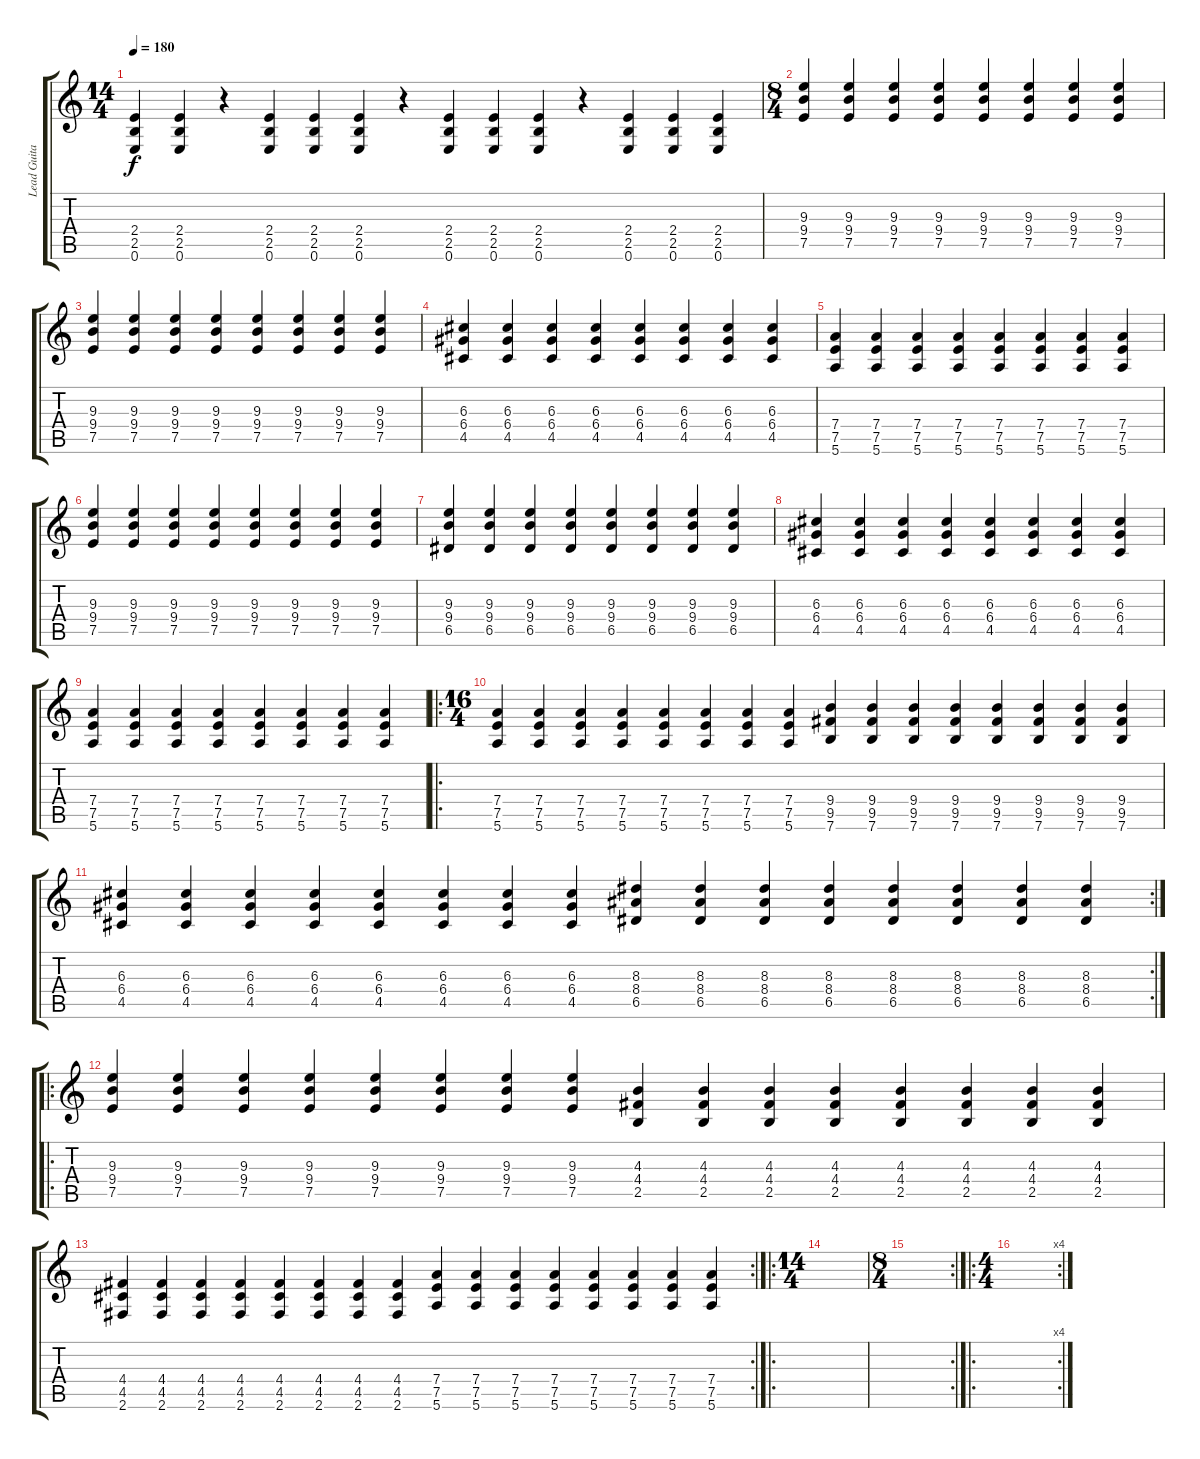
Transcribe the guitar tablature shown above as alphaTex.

\track ("Lead Guitar" "Lead Guita") {instrument electricguitarclean}
\staff {score tabs}
\tuning (E4 B3 G3 D3 A2 E2) {hide}
\ts (14 4)
\tempo 180
\clef g2
\ks c
(2.4 2.5 0.6).4{dy f} (2.4 2.5 0.6).4 r.4 (2.4 2.5 0.6).4 (2.4 2.5 0.6).4 (2.4 2.5 0.6).4 r.4 (2.4 2.5 0.6).4 (2.4 2.5 0.6).4 (2.4 2.5 0.6).4 r.4 (2.4 2.5 0.6).4 (2.4 2.5 0.6).4 (2.4 2.5 0.6).4 |
\ts (8 4)
(9.3 9.4 7.5).4 (9.3 9.4 7.5).4 (9.3 9.4 7.5).4 (9.3 9.4 7.5).4 (9.3 9.4 7.5).4 (9.3 9.4 7.5).4 (9.3 9.4 7.5).4 (9.3 9.4 7.5).4 |
(9.3 9.4 7.5).4 (9.3 9.4 7.5).4 (9.3 9.4 7.5).4 (9.3 9.4 7.5).4 (9.3 9.4 7.5).4 (9.3 9.4 7.5).4 (9.3 9.4 7.5).4 (9.3 9.4 7.5).4 |
(6.3 6.4 4.5).4 (6.3 6.4 4.5).4 (6.3 6.4 4.5).4 (6.3 6.4 4.5).4 (6.3 6.4 4.5).4 (6.3 6.4 4.5).4 (6.3 6.4 4.5).4 (6.3 6.4 4.5).4 |
(7.4 7.5 5.6).4 (7.4 7.5 5.6).4 (7.4 7.5 5.6).4 (7.4 7.5 5.6).4 (7.4 7.5 5.6).4 (7.4 7.5 5.6).4 (7.4 7.5 5.6).4 (7.4 7.5 5.6).4 |
(9.3 9.4 7.5).4 (9.3 9.4 7.5).4 (9.3 9.4 7.5).4 (9.3 9.4 7.5).4 (9.3 9.4 7.5).4 (9.3 9.4 7.5).4 (9.3 9.4 7.5).4 (9.3 9.4 7.5).4 |
(9.3 9.4 6.5).4 (9.3 9.4 6.5).4 (9.3 9.4 6.5).4 (9.3 9.4 6.5).4 (9.3 9.4 6.5).4 (9.3 9.4 6.5).4 (9.3 9.4 6.5).4 (9.3 9.4 6.5).4 |
(6.3 6.4 4.5).4 (6.3 6.4 4.5).4 (6.3 6.4 4.5).4 (6.3 6.4 4.5).4 (6.3 6.4 4.5).4 (6.3 6.4 4.5).4 (6.3 6.4 4.5).4 (6.3 6.4 4.5).4 |
(7.4 7.5 5.6).4 (7.4 7.5 5.6).4 (7.4 7.5 5.6).4 (7.4 7.5 5.6).4 (7.4 7.5 5.6).4 (7.4 7.5 5.6).4 (7.4 7.5 5.6).4 (7.4 7.5 5.6).4 |
\ro
\ts (16 4)
(7.4 7.5 5.6).4 (7.4 7.5 5.6).4 (7.4 7.5 5.6).4 (7.4 7.5 5.6).4 (7.4 7.5 5.6).4 (7.4 7.5 5.6).4 (7.4 7.5 5.6).4 (7.4 7.5 5.6).4 (9.4 9.5 7.6).4 (9.4 9.5 7.6).4 (9.4 9.5 7.6).4 (9.4 9.5 7.6).4 (9.4 9.5 7.6).4 (9.4 9.5 7.6).4 (9.4 9.5 7.6).4 (9.4 9.5 7.6).4 |
\rc 2
(6.3 6.4 4.5).4 (6.3 6.4 4.5).4 (6.3 6.4 4.5).4 (6.3 6.4 4.5).4 (6.3 6.4 4.5).4 (6.3 6.4 4.5).4 (6.3 6.4 4.5).4 (6.3 6.4 4.5).4 (8.3 8.4 6.5).4 (8.3 8.4 6.5).4 (8.3 8.4 6.5).4 (8.3 8.4 6.5).4 (8.3 8.4 6.5).4 (8.3 8.4 6.5).4 (8.3 8.4 6.5).4 (8.3 8.4 6.5).4 |
\ro
(9.3 9.4 7.5).4 (9.3 9.4 7.5).4 (9.3 9.4 7.5).4 (9.3 9.4 7.5).4 (9.3 9.4 7.5).4 (9.3 9.4 7.5).4 (9.3 9.4 7.5).4 (9.3 9.4 7.5).4 (4.3 4.4 2.5).4 (4.3 4.4 2.5).4 (4.3 4.4 2.5).4 (4.3 4.4 2.5).4 (4.3 4.4 2.5).4 (4.3 4.4 2.5).4 (4.3 4.4 2.5).4 (4.3 4.4 2.5).4 |
\rc 2
(4.4 4.5 2.6).4 (4.4 4.5 2.6).4 (4.4 4.5 2.6).4 (4.4 4.5 2.6).4 (4.4 4.5 2.6).4 (4.4 4.5 2.6).4 (4.4 4.5 2.6).4 (4.4 4.5 2.6).4 (7.4 7.5 5.6).4 (7.4 7.5 5.6).4 (7.4 7.5 5.6).4 (7.4 7.5 5.6).4 (7.4 7.5 5.6).4 (7.4 7.5 5.6).4 (7.4 7.5 5.6).4 (7.4 7.5 5.6).4 |
\ro
\ts (14 4)
|
\rc 2
\ts (8 4)
|
\ro
\rc 4
\ts (4 4)
